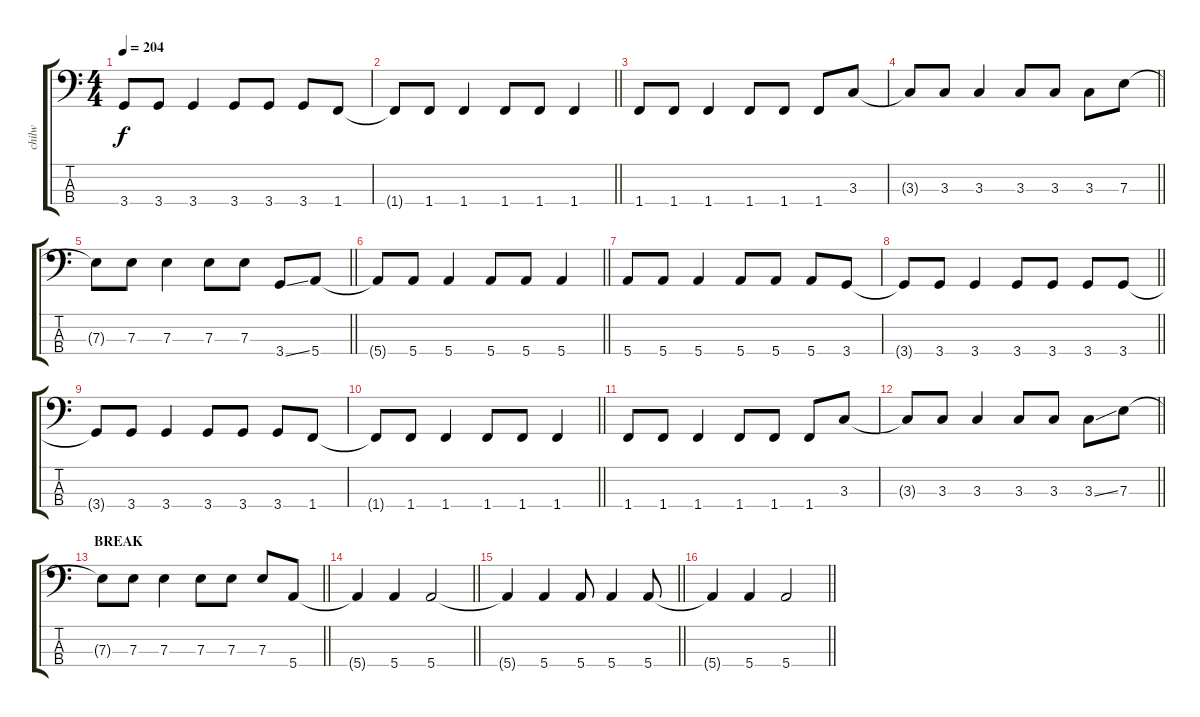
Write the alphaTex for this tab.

\track ("chilw" "chilw") {instrument electricbassfinger}
\staff {score tabs}
\tuning (G2 D2 A1 E1) {hide}
\ts (4 4)
\tempo 204
\clef f4
\ks c
3.4{t}.8{dy f} 3.4.8 3.4.4 3.4.8 3.4.8 3.4.8 1.4.8 |
\barLineRight lightlight
1.4{t}.8 1.4.8 1.4.4 1.4.8 1.4.8 1.4.4 |
1.4.8 1.4.8 1.4.4 1.4.8 1.4.8 1.4.8 3.3.8 |
\barLineRight lightlight
3.3{t}.8 3.3.8 3.3.4 3.3.8 3.3.8 3.3.8 7.3.8 |
\section ("" "")
\barLineRight lightlight
7.3{t}.8 7.3.8 7.3.4 7.3.8 7.3.8 3.4{ss}.8 5.4.8 |
\barLineRight lightlight
5.4{t}.8 5.4.8 5.4.4 5.4.8 5.4.8 5.4.4 |
5.4.8 5.4.8 5.4.4 5.4.8 5.4.8 5.4.8 3.4.8 |
\barLineRight lightlight
3.4{t}.8 3.4.8 3.4.4 3.4.8 3.4.8 3.4.8 3.4.8 |
3.4{t}.8 3.4.8 3.4.4 3.4.8 3.4.8 3.4.8 1.4.8 |
\barLineRight lightlight
1.4{t}.8 1.4.8 1.4.4 1.4.8 1.4.8 1.4.4 |
1.4.8 1.4.8 1.4.4 1.4.8 1.4.8 1.4.8 3.3.8 |
\barLineRight lightlight
3.3{t}.8 3.3.8 3.3.4 3.3.8 3.3.8 3.3{ss}.8 7.3.8 |
\section ("" "BREAK")
\barLineRight lightlight
7.3{t}.8 7.3.8 7.3.4 7.3.8 7.3.8 7.3.8 5.4.8 |
\barLineRight lightlight
5.4{t}.4 5.4.4 5.4.2 |
\barLineRight lightlight
5.4{t}.4 5.4.4 5.4.8 5.4.4 5.4.8 |
\barLineRight lightlight
5.4{t}.4 5.4.4 5.4.2
